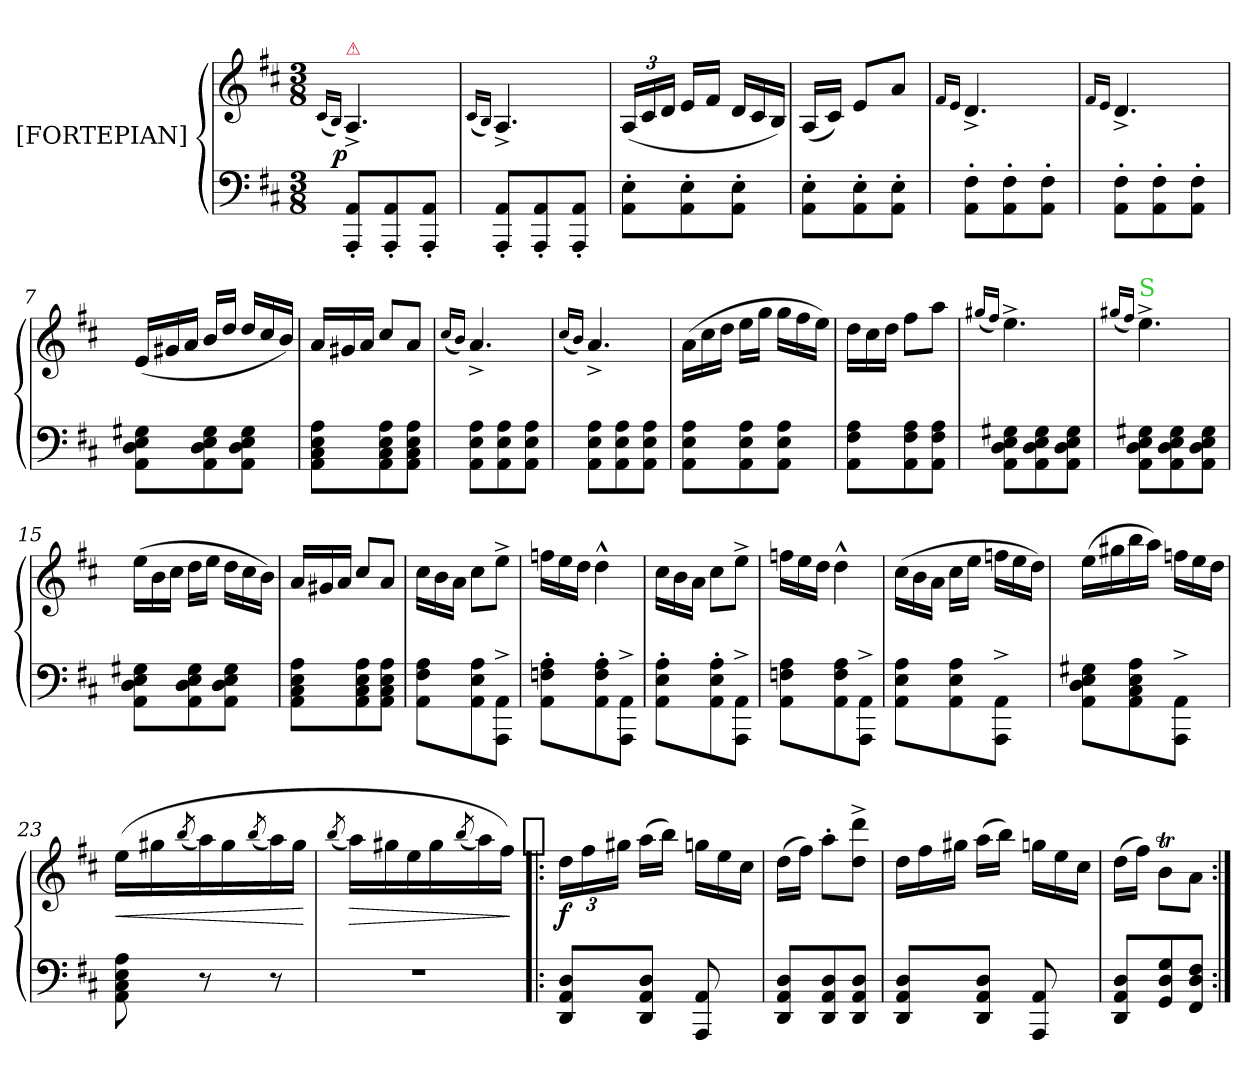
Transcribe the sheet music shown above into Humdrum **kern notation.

**kern	**kern	**dynam
*part2	*part1	*part1
*staff2	*staff1	*staff1
*I"[FORTEPIAN]	*I"[FORTEPIAN]	*
*clefF4	*clefG2	*
*k[f#c#]	*k[f#c#]	*
*D:	*D:	*
*M3/8	*M3/8	*
=1	=1	=1
.	(16qqc#/LL	.
.	16qqB/JJ)	.
!	!LO:TX:a:color=crimson:t=⚠	!
!	!	!LO:DY:b:rj
8AAA'/ 8AA'/L	4.A^/	p
8AAA'/ 8AA'/	.	.
8AAA'/ 8AA'/J	.	.
=2	=2	=2
.	(16qqc#/LL	.
.	16qqB/JJ)	.
8AAA'/ 8AA'/L	4.A^/	.
8AAA'/ 8AA'/	.	.
8AAA'/ 8AA'/J	.	.
=3	=3	=3
8AA'\ 8E'\L	(24A/LL	.
.	24c#/	.
.	24d/JJ	.
8AA'\ 8E'\	16e/LL	.
.	16f#/JJ	.
*	*Xtuplet	*
8AA'\ 8E'\J	24d/LL	.
.	24c#/	.
.	24B/JJ)	.
=4	=4	=4
8AA'\ 8E'\L	(16A/LL	.
.	16c#/JJ)	.
8AA'\ 8E'\	8e/L	.
8AA'\ 8E'\J	8a/J	.
=5	=5	=5
.	16qqf#/LL	.
.	16qqe/JJ	.
8AA'\ 8F#'\L	4.d^/	.
8AA'\ 8F#'\	.	.
8AA'\ 8F#'\J	.	.
=6	=6	=6
.	16qqf#/LL	.
.	16qqe/JJ	.
8AA'\ 8F#'\L	4.d^/	.
8AA'\ 8F#'\	.	.
8AA'\ 8F#'\J	.	.
=7	=7	=7
8AA\ 8D\ 8E\ 8G#X\L	(>24e/LL	.
.	24g#X/	.
.	24a/JJ	.
8AA\ 8D\ 8E\ 8G#\	16b/LL	.
.	16dd/JJ	.
8AA\ 8D\ 8E\ 8G#\J	24dd/LL	.
.	24cc#/	.
.	24b/JJ)	.
=8	=8	=8
8AA\ 8C#\ 8E\ 8A\L	24a/LL	.
.	24g#X/	.
.	24a/JJ	.
8AA\ 8C#\ 8E\ 8A\	8cc#/L	.
8AA\ 8C#\ 8E\ 8A\J	8a/J	.
=9	=9	=9
.	(16qqcc#/LL	.
.	16qqb/JJ)	.
8AA\ 8E\ 8A\L	4.a^/	.
8AA\ 8E\ 8A\	.	.
8AA\ 8E\ 8A\J	.	.
=10	=10	=10
.	(16qqcc#/LL	.
.	16qqb/JJ)	.
8AA\ 8E\ 8A\L	4.a^/	.
8AA\ 8E\ 8A\	.	.
8AA\ 8E\ 8A\J	.	.
=11	=11	=11
8AA\ 8E\ 8A\L	(24a\LL	.
.	24cc#\	.
.	24dd\JJ	.
8AA\ 8E\ 8A\	16ee\LL	.
.	16gg\JJ	.
8AA\ 8E\ 8A\J	24gg\LL	.
.	24ff#\	.
.	24ee\JJ)	.
=12	=12	=12
8AA\ 8F#\ 8A\L	24dd\LL	.
.	24cc#\	.
.	24dd\JJ	.
8AA\ 8F#\ 8A\	8ff#\L	.
8AA\ 8F#\ 8A\J	8aa\J	.
=13	=13	=13
.	(16qqgg#X/LL	.
.	16qqff#/JJ)	.
8AA\ 8D\ 8E\ 8G#X\L	4.ee^\	.
8AA\ 8D\ 8E\ 8G#\	.	.
8AA\ 8D\ 8E\ 8G#\J	.	.
=14	=14	=14
.	(16qqgg#X/LL	.
.	16qqff#/JJ)	.
!	!LO:TX:a:color=limegreen:t=S	!
8AA\ 8D\ 8E\ 8G#X\L	4.ee^\	.
8AA\ 8D\ 8E\ 8G#\	.	.
8AA\ 8D\ 8E\ 8G#\J	.	.
=15	=15	=15
8AA\ 8D\ 8E\ 8G#X\L	(24ee\LL	.
.	24b\	.
.	24cc#\JJ	.
8AA\ 8D\ 8E\ 8G#\	16dd\LL	.
.	16ee\JJ	.
8AA\ 8D\ 8E\ 8G#\J	24dd\LL	.
.	24cc#\	.
.	24b\JJ)	.
=16	=16	=16
8AA\ 8C#\ 8E\ 8A\L	24a/LL	.
.	24g#X/	.
.	24a/JJ	.
8AA\ 8C#\ 8E\ 8A\	8cc#/L	.
8AA\ 8C#\ 8E\ 8A\J	8a/J	.
=17	=17	=17
8AA\ 8F#\ 8A\L	24cc#\LL	.
.	24b\	.
.	24a\JJ	.
8AA\ 8E\ 8A\	8cc#\L	.
8AAA^\ 8AA^\J	8ee^\J	.
=18	=18	=18
8AA'\ 8Fn'\ 8A'\L	24ffn\LL	.
.	24ee\	.
.	24dd\JJ	.
8AA'\ 8F'\ 8A'\	4dd^^\	.
8AAA^\ 8AA^\J	.	.
=19	=19	=19
8AA'\ 8E'\ 8A'\L	24cc#\LL	.
.	24b\	.
.	24a\JJ	.
8AA'\ 8E'\ 8A'\	8cc#\L	.
8AAA^\ 8AA^\J	8ee^\J	.
=20	=20	=20
8AA\ 8Fn\ 8A\L	24ffn\LL	.
.	24ee\	.
.	24dd\JJ	.
8AA\ 8F\ 8A\	4dd^^\	.
8AAA^\ 8AA^\J	.	.
=21	=21	=21
8AA\ 8E\ 8A\L	(24cc#\LL	.
.	24b\	.
.	24a\JJ	.
8AA\ 8E\ 8A\	16cc#\LL	.
.	16ee\JJ	.
8AAA^\ 8AA^\J	24ffn\LL	.
.	24ee\	.
.	24dd\JJ)	.
=22	=22	=22
8AA\ 8D\ 8E\ 8G#X\L	(16ee\LL	.
.	16gg#X\	.
8AA\ 8C#\ 8E\ 8A\	16bb\	.
.	16aa\JJ)	.
8AAA^\ 8AA^\J	24ffn\LL	.
.	24ee\	.
.	24dd\JJ	.
=23	=23	=23
!	!	!LO:HP:b
8AA\ 8C#\ 8E\ 8A\	(16ee\LL	<
.	16gg#X\	.
.	(>8qbb/	.
8r	16aa\)	.
.	16gg#\	.
.	(<8qbb/	.
8r	16aa\)	.
.	16gg#\JJ	.
.	.	[
=24	=24	=24
.	(<8qbb/	.
!	!	!LO:HP:b
4.r	16aa\LL)	>
.	16gg#X\	.
.	16ee\	.
.	16gg#\	.
.	(<8qbb/	.
.	16aa\)	.
.	16ff#\JJ)	.
.	.	]
!	!LO:TX:a:t=[segno]	!
=25!|:	=25!|:	=25!|:
*	*tuplet	*
8DD/ 8AA/ 8D/L	24dd\LL	f
.	24ff#\	.
.	24gg#X\JJ	.
8DD/ 8AA/ 8D/J	(16aa\LL	.
.	16bb\JJ)	.
*	*Xtuplet	*
8AAA/ 8AA/	24ggn\LL	.
.	24ee\	.
.	24cc#\JJ	.
=26	=26	=26
8DD/ 8AA/ 8D/L	(16dd\LL	.
.	16ff#\JJ)	.
8DD/ 8AA/ 8D/	8aa'\L	.
8DD/ 8AA/ 8D/J	8dd^\ 8ddd^\J	.
=27	=27	=27
8DD/ 8AA/ 8D/L	24dd\LL	.
.	24ff#\	.
.	24gg#X\JJ	.
8DD/ 8AA/ 8D/J	(16aa\LL	.
.	16bb\JJ)	.
8AAA/ 8AA/	24ggn\LL	.
.	24ee\	.
.	24cc#\JJ	.
=28	=28	=28
8DD/ 8AA/ 8D/L	(16dd\LL	.
.	16ff#\JJ)	.
8GG/ 8D/ 8G/	8bT\L	.
8FF#/ 8D/ 8F#/J	8a\J	.
=:|!	=:|!	=:|!
*-	*-	*-
